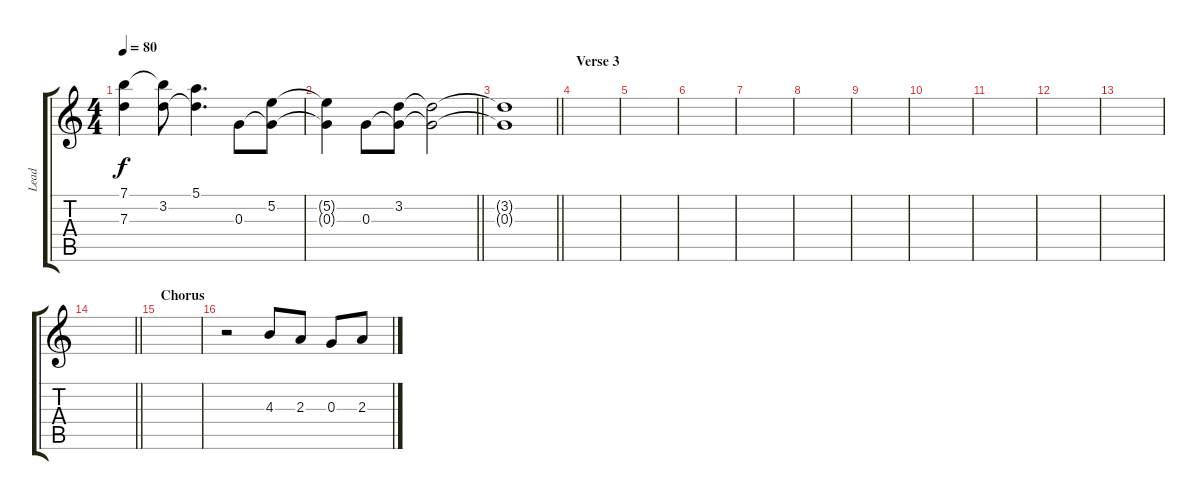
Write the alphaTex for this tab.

\track ("Lead" "Lead") {instrument distortionguitar}
\staff {score tabs}
\tuning (E4 B3 G3 D3 A2 E2) {hide}
\ts (4 4)
\tempo 80
\clef g2
\ks c
(7.1{t} 7.3{t}).4{dy f} (7.1{t} 3.2).8 (5.1 3.2{t}).4{d} 0.3.8 (5.2 0.3{t}).8 |
\barLineRight lightlight
(5.2{t} 0.3{t}).4 0.3.8 (3.2 0.3{t}).8 (3.2{t} 0.3{t}).2 |
\barLineRight lightlight
(3.2{t} 0.3{t}).1 |
\section ("" "Verse 3")
|
|
|
|
|
|
|
|
|
|
\barLineRight lightlight
|
\section ("" "Chorus")
|
r.2{volume 3 balance 11} 4.3.8 2.3.8 0.3.8 2.3.8
